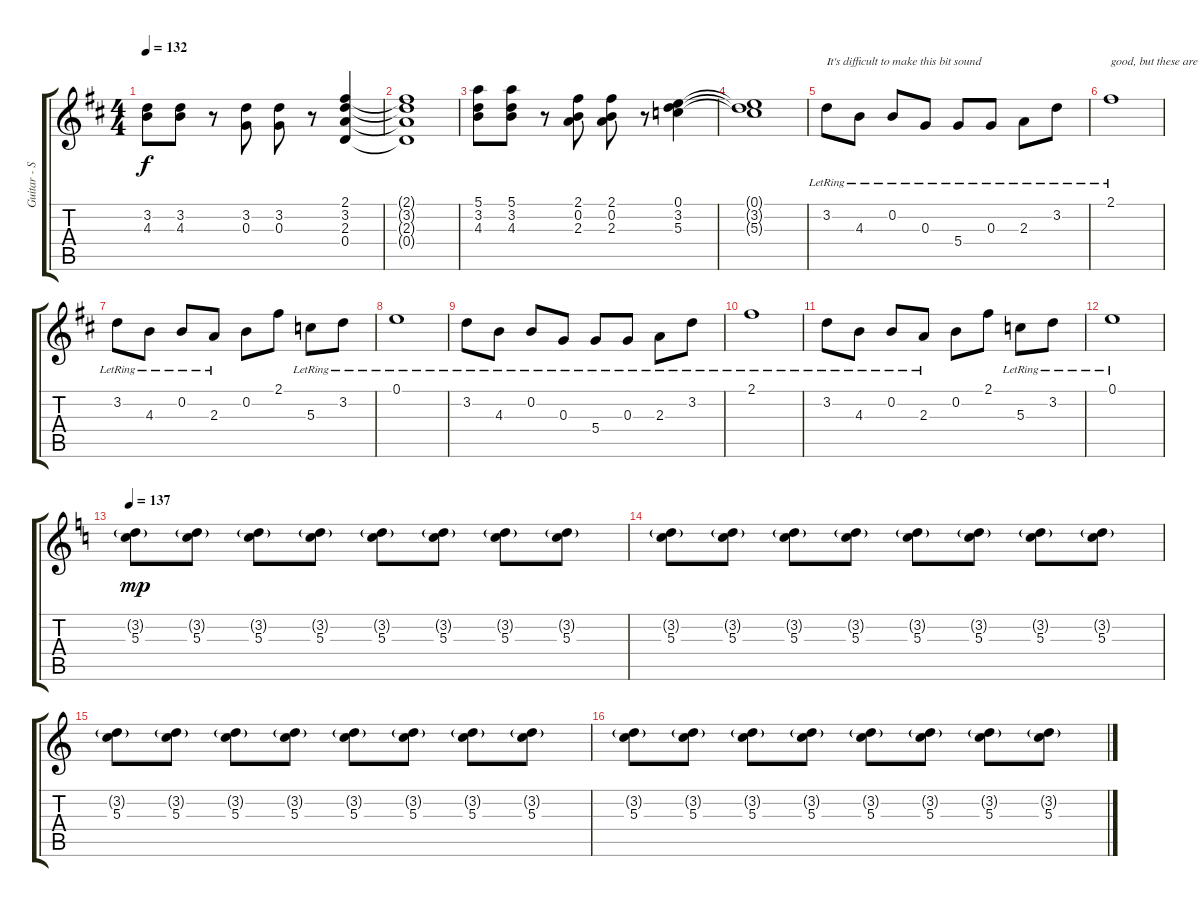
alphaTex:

\track ("Guitar - Simon Neil" "Guitar - S") {instrument electricguitarclean}
\staff {score tabs}
\tuning (E4 B3 G3 D3 A2 D2) {hide}
\ts (4 4)
\tempo 132
\clef g2
\ks d
(3.2 4.3).8{dy f} (3.2 4.3).8 r.8 (3.2 0.3).8 (3.2 0.3).8 r.8 (2.1 3.2 2.3 0.4).4 |
(2.1{t} 3.2{t} 2.3{t} 0.4{t}).1 |
(5.1 3.2 4.3).8 (5.1 3.2 4.3).8 r.8 (2.1 0.2 2.3).8 (2.1 0.2 2.3).8 r.8 (0.1 3.2 5.3).4 |
(0.1{t} 3.2{t} 5.3{t}).1 |
3.2{lr}.8{txt "It's difficult to make this bit sound" instrument overdrivenguitar} 4.3{lr}.8 0.2{lr}.8 0.3{lr}.8 5.4{lr}.8 0.3{lr}.8 2.3{lr}.8 3.2{lr}.8 |
2.1{lr}.1{txt "good, but these are definately the right notes."} |
3.2{lr}.8 4.3{lr}.8 0.2{lr}.8 2.3{lr}.8 0.2.8 2.1.8 5.3{lr}.8 3.2{lr}.8 |
0.1{lr}.1 |
3.2{lr}.8 4.3{lr}.8 0.2{lr}.8 0.3{lr}.8 5.4{lr}.8 0.3{lr}.8 2.3{lr}.8 3.2{lr}.8 |
2.1{lr}.1 |
3.2{lr}.8 4.3{lr}.8 0.2{lr}.8 2.3{lr}.8 0.2.8 2.1.8 5.3{lr}.8 3.2{lr}.8 |
0.1{lr}.1{volume 9} |
\tempo 137
\ks c
(3.2{g} 5.3).8{dy mp volume 9 instrument electricguitarclean} (3.2{g} 5.3).8 (3.2{g} 5.3).8 (3.2{g} 5.3).8 (3.2{g} 5.3).8 (3.2{g} 5.3).8 (3.2{g} 5.3).8 (3.2{g} 5.3).8 |
(3.2{g} 5.3).8{volume 12} (3.2{g} 5.3).8 (3.2{g} 5.3).8 (3.2{g} 5.3).8 (3.2{g} 5.3).8 (3.2{g} 5.3).8 (3.2{g} 5.3).8 (3.2{g} 5.3).8 |
(3.2{g} 5.3).8 (3.2{g} 5.3).8 (3.2{g} 5.3).8 (3.2{g} 5.3).8 (3.2{g} 5.3).8 (3.2{g} 5.3).8 (3.2{g} 5.3).8 (3.2{g} 5.3).8 |
(3.2{g} 5.3).8 (3.2{g} 5.3).8 (3.2{g} 5.3).8 (3.2{g} 5.3).8 (3.2{g} 5.3).8 (3.2{g} 5.3).8 (3.2{g} 5.3).8 (3.2{g} 5.3).8
